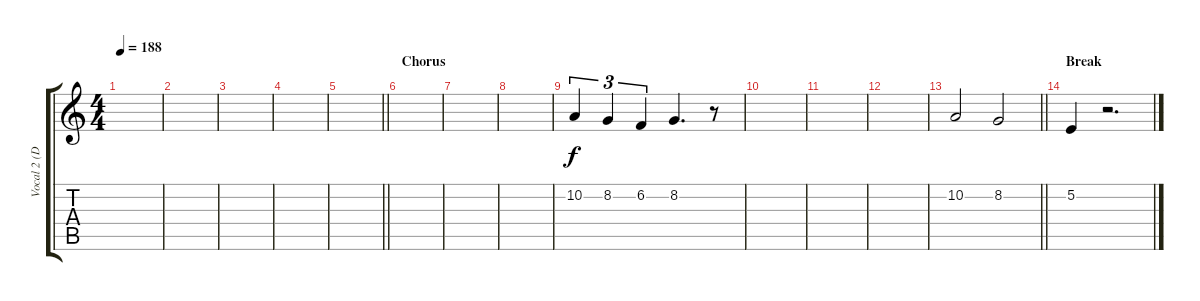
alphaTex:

\track ("Vocal 2 (Dori)" "Vocal 2 (D") {instrument clarinet}
\staff {score tabs}
\tuning (E4 B3 G3 D3 A2 E2) {hide}
\ts (4 4)
\tempo 188
\clef g2
\ks c
|
|
|
|
\barLineRight lightlight
|
\section ("" "Chorus")
|
|
|
10.2.4{tu (3 2)} 8.2.4{tu (3 2)} 6.2.4{tu (3 2)} 8.2.4{d} r.8 |
|
|
|
\barLineRight lightlight
10.2.2 8.2.2 |
\section ("" "Break")
5.2.4 r.2{d}
